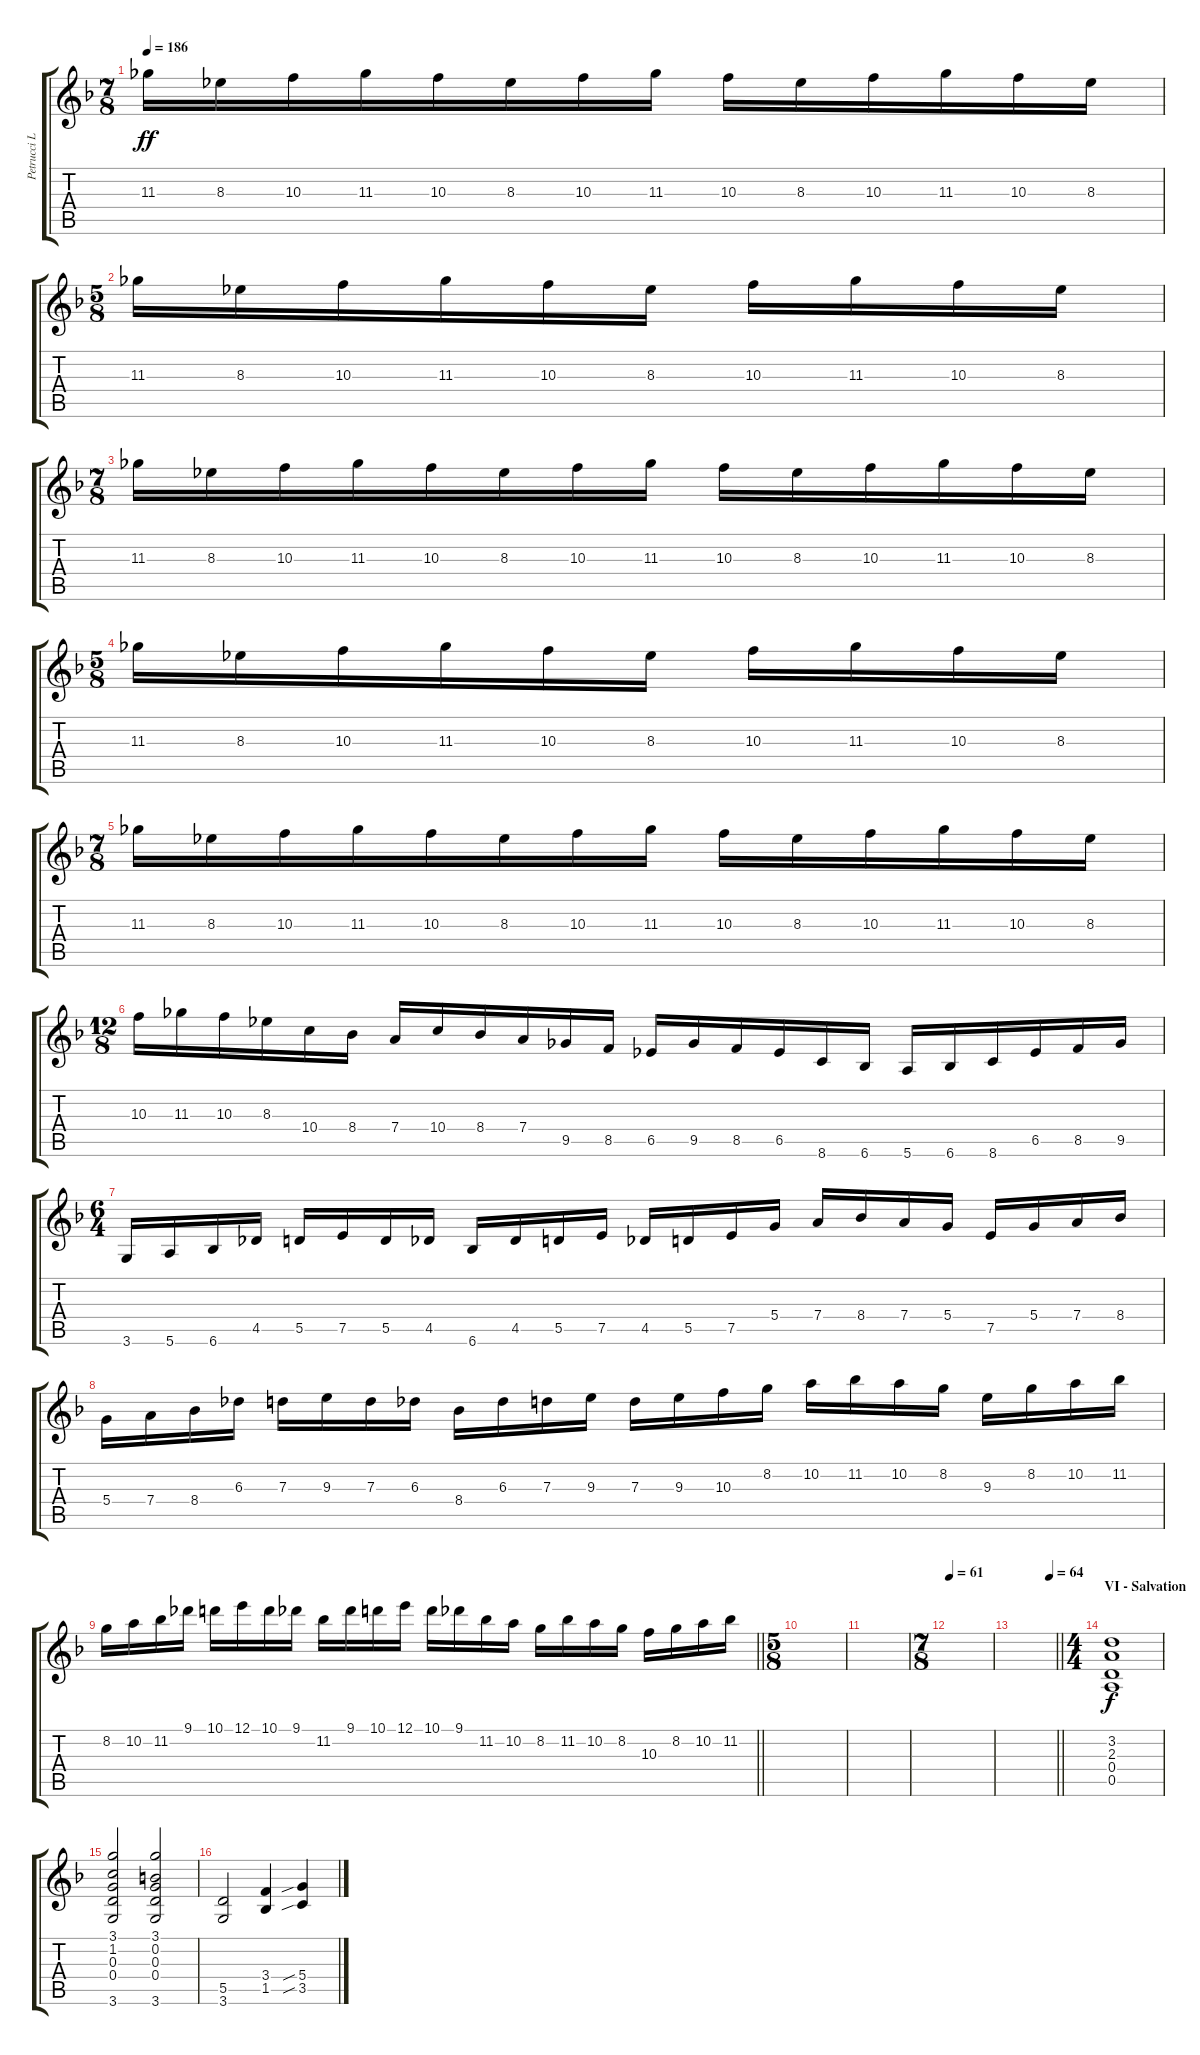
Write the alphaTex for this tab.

\track ("Petrucci Left" "Petrucci L") {instrument distortionguitar}
\staff {score tabs}
\tuning (E4 B3 G3 D3 A2 E2) {hide}
\ts (7 8)
\tempo 186
\clef g2
\ks f
11.3.16{dy ff} 8.3.16 10.3.16 11.3.16 10.3.16 8.3.16 10.3.16 11.3.16 10.3.16 8.3.16 10.3.16 11.3.16 10.3.16 8.3.16 |
\ts (5 8)
11.3.16 8.3.16 10.3.16 11.3.16 10.3.16 8.3.16 10.3.16 11.3.16 10.3.16 8.3.16 |
\ts (7 8)
11.3.16 8.3.16 10.3.16 11.3.16 10.3.16 8.3.16 10.3.16 11.3.16 10.3.16 8.3.16 10.3.16 11.3.16 10.3.16 8.3.16 |
\ts (5 8)
11.3.16 8.3.16 10.3.16 11.3.16 10.3.16 8.3.16 10.3.16 11.3.16 10.3.16 8.3.16 |
\ts (7 8)
11.3.16 8.3.16 10.3.16 11.3.16 10.3.16 8.3.16 10.3.16 11.3.16 10.3.16 8.3.16 10.3.16 11.3.16 10.3.16 8.3.16 |
\ts (12 8)
10.3.16 11.3.16 10.3.16 8.3.16 10.4.16 8.4.16 7.4.16 10.4.16 8.4.16 7.4.16 9.5.16 8.5.16 6.5.16 9.5.16 8.5.16 6.5.16 8.6.16 6.6.16 5.6.16 6.6.16 8.6.16 6.5.16 8.5.16 9.5.16 |
\ts (6 4)
3.6.16 5.6.16 6.6.16 4.5.16 5.5.16 7.5.16 5.5.16 4.5.16 6.6.16 4.5.16 5.5.16 7.5.16 4.5.16 5.5.16 7.5.16 5.4.16 7.4.16 8.4.16 7.4.16 5.4.16 7.5.16 5.4.16 7.4.16 8.4.16 |
5.4.16 7.4.16 8.4.16 6.3.16 7.3.16 9.3.16 7.3.16 6.3.16 8.4.16 6.3.16 7.3.16 9.3.16 7.3.16 9.3.16 10.3.16 8.2.16 10.2.16 11.2.16 10.2.16 8.2.16 9.3.16 8.2.16 10.2.16 11.2.16 |
\barLineRight lightlight
8.2.16 10.2.16 11.2.16 9.1.16 10.1.16 12.1.16 10.1.16 9.1.16 11.2.16 9.1.16 10.1.16 12.1.16 10.1.16 9.1.16 11.2.16 10.2.16 8.2.16 11.2.16 10.2.16 8.2.16 10.3.16 8.2.16 10.2.16 11.2.16 |
\ts (5 8)
|
|
\ts (7 8)
\tempo 61
|
\tempo (64 0.8571428571428571)
\barLineRight lightlight
|
\ts (4 4)
\section ("" "VI - Salvation")
(3.2 2.3 0.4 0.5).1{dy f} |
(3.1 1.2 0.3 0.4 3.6).2 (3.1 0.2 0.3 0.4 3.6).2 |
(5.5 3.6).2 (3.4 1.5).4 (5.4{sib} 3.5{sib}).4
